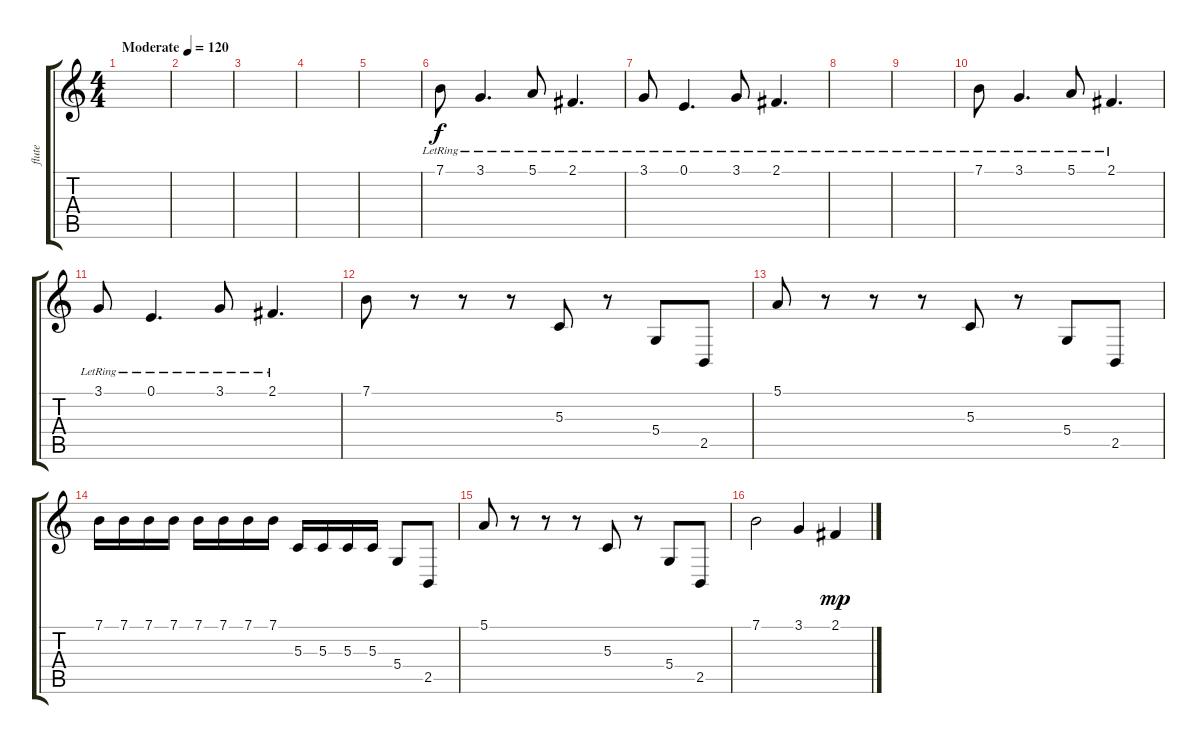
\track ("flute" "flute") {instrument flute}
\staff {score tabs}
\tuning (E4 B3 G3 D3 A2 E2) {hide}
\ts (4 4)
\tempo (120 "Moderate")
\clef g2
\ks c
|
|
|
|
|
7.1{lr}.8 3.1{lr}.4{d} 5.1{lr}.8 2.1{lr}.4{d} |
3.1{lr}.8 0.1{lr}.4{d} 3.1{lr}.8 2.1{lr}.4{d} |
|
|
7.1{lr}.8 3.1{lr}.4{d} 5.1{lr}.8 2.1{lr}.4{d} |
3.1{lr}.8 0.1{lr}.4{d} 3.1{lr}.8 2.1{lr}.4{d} |
7.1.8 r.8 r.8 r.8 5.3.8 r.8 5.4.8 2.5.8 |
5.1.8 r.8 r.8 r.8 5.3.8 r.8 5.4.8 2.5.8 |
7.1.16 7.1.16 7.1.16 7.1.16 7.1.16 7.1.16 7.1.16 7.1.16 5.3.16 5.3.16 5.3.16 5.3.16 5.4.8 2.5.8 |
5.1.8 r.8 r.8 r.8 5.3.8 r.8 5.4.8 2.5.8 |
7.1.2{dy f} 3.1.4 2.1.4{dy mp}
